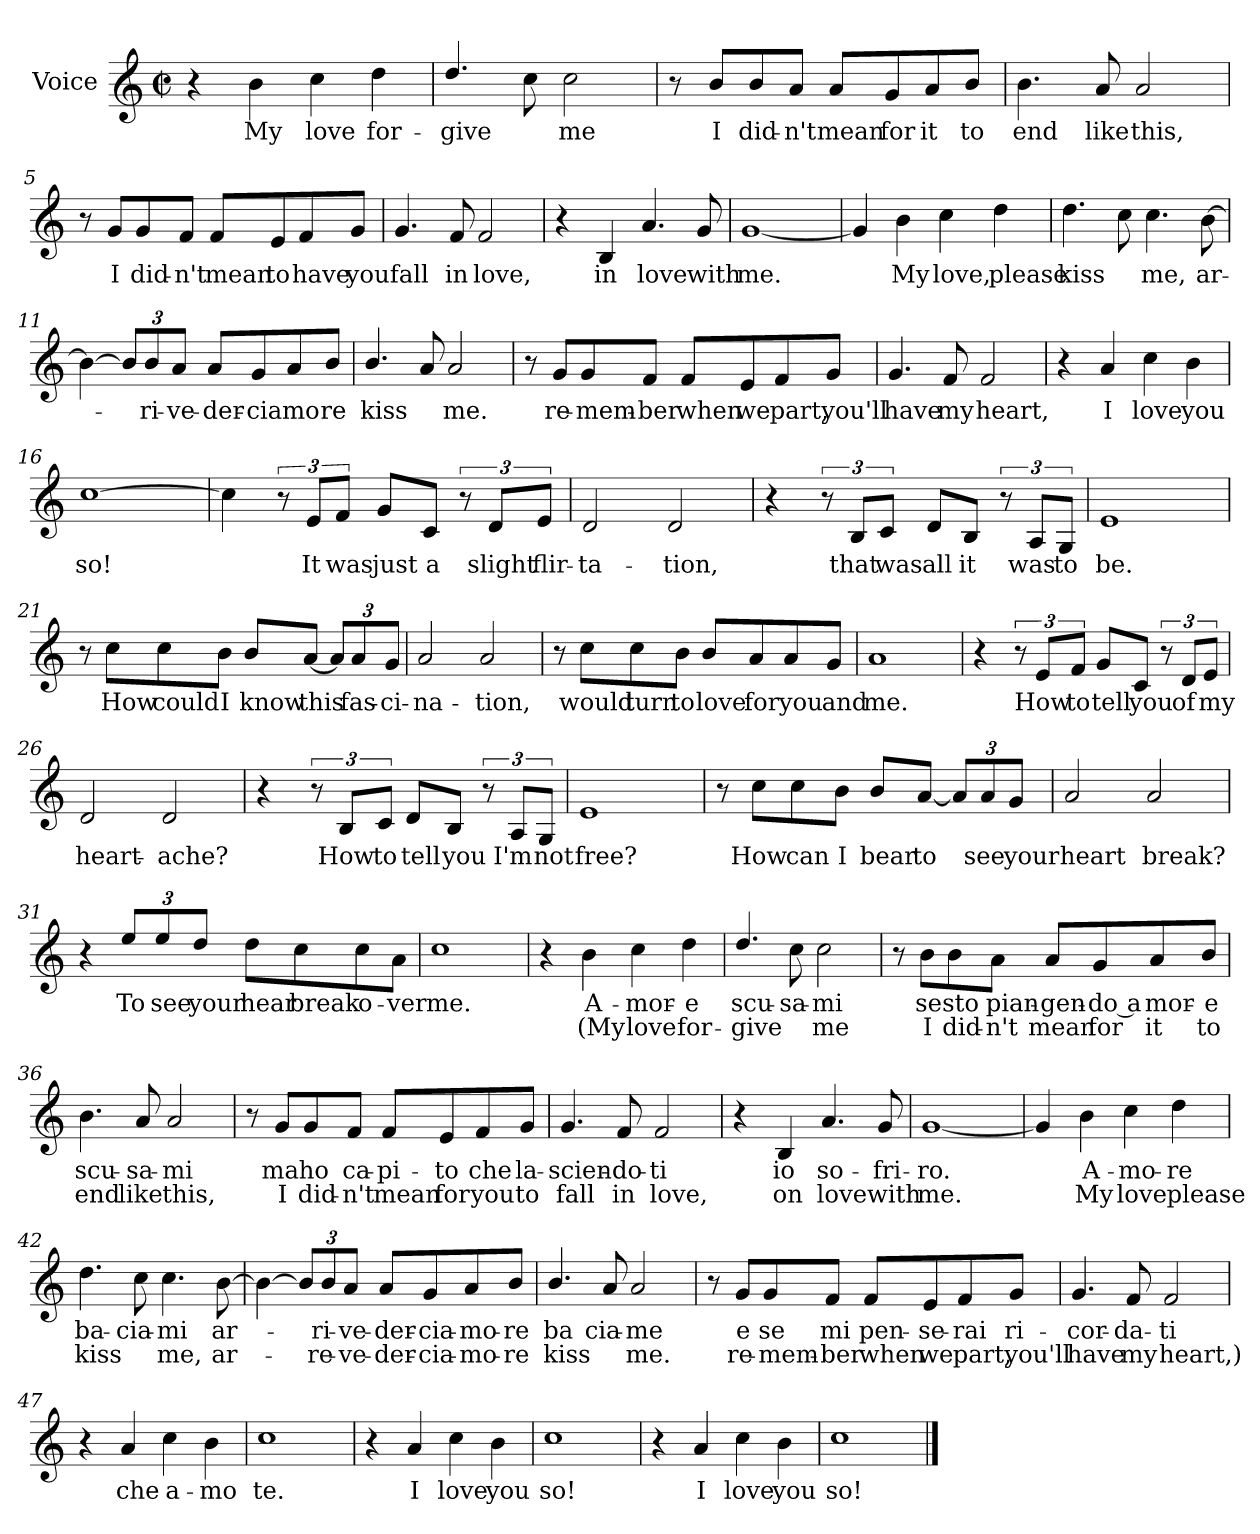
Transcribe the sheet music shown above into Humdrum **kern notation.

**kern	**text	**text
*part1	*part1	*part1
*staff1	*staff1	*staff1
*I"Voice	*	*
*clefG2	*	*
*k[]	*	*
*C:	*	*
*M2/2	*	*
*met(c|)	*	*
=1	=1	=1
4r	.	.
4b\	My	.
4cc\	love	.
4dd\	for-	.
=2	=2	=2
4.dd/	give	.
8cc\	.	.
2cc\	me	.
=3	=3	=3
8r	.	.
8b/L	I	.
8b/	did-	.
8a/J	-n't	.
8a/L	mean	.
8g/	for	.
8a/	it	.
8b/J	to	.
=4	=4	=4
4.b\	end	.
8a/	like	.
2a/	this,	.
!!LO:LB:g=z
=5	=5	=5
8r	.	.
8g/L	I	.
8g/	did-	.
8f/J	-n't	.
8f/L	mean	.
8e/	to	.
8f/	have	.
8g/J	you	.
=6	=6	=6
4.g/	fall	.
8f/	in	.
2f/	love,	.
=7	=7	=7
4r	.	.
4B/	in	.
4.a/	love	.
8g/	with	.
=8	=8	=8
[1g	me.	.
!!LO:LB:g=z
=9	=9	=9
4g/]	.	.
4b\	My	.
4cc\	love,	.
4dd\	please	.
=10	=10	=10
4.dd\	kiss	.
8cc\	.	.
4.cc\	me,	.
[8b\	-ar-	.
=11	=11	=11
4b\_	.	.
*Xbrackettup	*	*
12b/L]	.	.
12b/	-ri-	.
12a/J	-ve-	.
8a/L	-der-	.
8g/	-cia	.
8a/	mo	.
8b/J	-re	.
=12	=12	=12
4.b/	kiss	.
8a/	.	.
2a/	me.	.
!!LO:LB:g=z
=13	=13	=13
8r	.	.
8g/L	re-	.
8g/	-mem-	.
8f/J	-ber	.
8f/L	when	.
8e/	we	.
8f/	part,	.
8g/J	you'll	.
=14	=14	=14
4.g/	have	.
8f/	my	.
2f/	heart,	.
=15	=15	=15
4r	.	.
4a/	I	.
4cc\	love	.
4b\	you	.
=16	=16	=16
[1cc	so!	.
!!LO:LB:g=z
=17	=17	=17
4cc\]	.	.
*brackettup	*	*
12r	.	.
12e/L	It	.
12f/J	was	.
8g/L	just	.
8c/J	a	.
12r	.	.
12d/L	slight	.
12e/J	flir-	.
=18	=18	=18
2d/	ta-	.
2d/	tion,	.
=19	=19	=19
4r	.	.
12r	.	.
12B/L	that	.
12c/J	was	.
8d/L	all	.
8B/J	it	.
12r	.	.
12A/L	was	.
12G/J	to	.
=20	=20	=20
1e	be.	.
!!LO:LB:g=z
=21	=21	=21
8r	.	.
8cc\L	How	.
8cc\	could	.
8b\J	I	.
8b/L	know	.
[8a/J	this	.
*Xbrackettup	*	*
12a/L]	.	.
12a/	fas-	.
12g/J	-ci-	.
=22	=22	=22
2a/	-na-	.
2a/	-tion,	.
=23	=23	=23
8r	.	.
8cc\L	would	.
8cc\	turn	.
8b\J	to	.
8b/L	love	.
8a/	for	.
8a/	you	.
8g/J	and	.
=24	=24	=24
1a	me.	.
!!LO:LB:g=z
=25	=25	=25
4r	.	.
*brackettup	*	*
12r	.	.
12e/L	How	.
12f/J	to	.
8g/L	tell	.
8c/J	you	.
12r	.	.
12d/L	of	.
12e/J	my	.
=26	=26	=26
2d/	heart-	.
2d/	-ache?	.
=27	=27	=27
4r	.	.
12r	.	.
12B/L	How	.
12c/J	to	.
8d/L	tell	.
8B/J	you	.
12r	.	.
12A/L	I'm	.
12G/J	not	.
=28	=28	=28
1e	free?	.
!!LO:LB:g=z
=29	=29	=29
8r	.	.
8cc\L	How	.
8cc\	can	.
8b\J	I	.
8b/L	bear	.
[8a/J	to	.
*Xbrackettup	*	*
12a/L]	.	.
12a/	see	.
12g/J	your	.
=30	=30	=30
2a/	heart	.
2a/	break?	.
=31	=31	=31
4r	.	.
12ee/L	To	.
12ee/	see	.
12dd/J	your	.
8dd\L	hear	.
8cc\	break	.
8cc\	o-	.
8a\J	-ver	.
=32	=32	=32
1cc	me.	.
!!LO:PB:g=z
=33	=33	=33
4r	.	.
4b\	A-	(My
4cc\	-mor-	love
4dd\	-e	for-
=34	=34	=34
4.dd/	scu-	-give
8cc\	-sa-	.
2cc\	-mi	me
=35	=35	=35
8r	.	.
8b\L	se	I
8b\	sto	did-
8a\J	pian-	-n't
8a/L	-gen-	mean
8g/	do a	for
8a/	mor-	it
8b/J	-e	to
=36	=36	=36
4.b\	scu-	end
8a/	-sa-	like
2a/	-mi	this,
!!LO:LB:g=z
=37	=37	=37
8r	.	.
8g/L	ma	I
8g/	ho	did-
8f/J	ca-	-n't
8f/L	-pi-	mean
8e/	-to	for
8f/	che	you
8g/J	la-	to
=38	=38	=38
4.g/	-scien-	fall
8f/	-do-	in
2f/	-ti	love,
=39	=39	=39
4r	.	.
4B/	io	on
4.a/	so-	love
8g/	-fri-	with
=40	=40	=40
[1g	-ro.	me.
!!LO:LB:g=z
=41	=41	=41
4g/]	.	.
4b\	A-	My
4cc\	-mo-	love
4dd\	-re	please
=42	=42	=42
4.dd\	ba-	kiss
8cc\	-cia-	.
4.cc\	-mi	me,
[8b\	-ar-	ar-
=43	=43	=43
4b\_	.	.
12b/L]	.	.
12b/	-ri-	-re-
12a/J	-ve-	-ve-
8a/L	-der-	-der-
8g/	-cia-	-cia-
8a/	-mo-	-mo-
8b/J	-re	-re
=44	=44	=44
4.b/	ba	kiss
8a/	cia-	.
2a/	-me	me.
!!LO:LB:g=z
=45	=45	=45
8r	.	.
8g/L	e	re-
8g/	se	-mem-
8f/J	mi	-ber
8f/L	pen-	when
8e/	-se-	we
8f/	-rai	part,
8g/J	ri-	you'll
=46	=46	=46
4.g/	-cor-	have
8f/	-da-	my
2f/	-ti	heart,)
=47	=47	=47
4r	.	.
4a/	che	.
4cc\	a-	.
4b\	mo	.
=48	=48	=48
1cc	te.	.
!!LO:LB:g=z
=49	=49	=49
4r	.	.
4a/	I	.
4cc\	love	.
4b\	you	.
=50	=50	=50
1cc	so!	.
=51	=51	=51
4r	.	.
4a/	I	.
4cc\	love	.
4b\	you	.
=52	=52	=52
1cc	so!	.
==	==	==
*-	*-	*-
